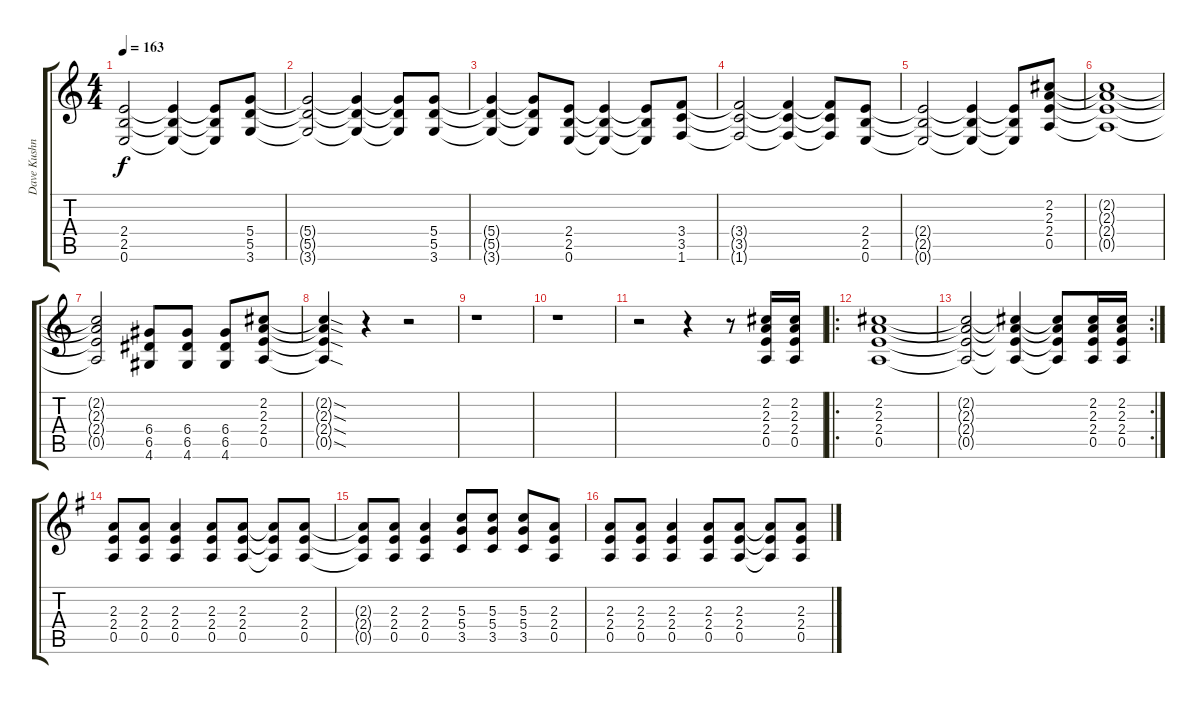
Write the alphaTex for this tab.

\track ("Dave Kushner" "Dave Kushn") {instrument overdrivenguitar}
\staff {score tabs}
\tuning (E4 B3 G3 D3 A2 E2) {hide}
\ts (4 4)
\tempo 163
\clef g2
\ks c
(2.4{t} 2.5{t} 0.6{t}).2{dy f} (2.4{t} 2.5{t} 0.6{t}).4 (2.4{t} 2.5{t} 0.6{t}).8 (5.4 5.5 3.6).8 |
(5.4{t} 5.5{t} 3.6{t}).2 (5.4{t} 5.5{t} 3.6{t}).4 (5.4{t} 5.5{t} 3.6{t}).8 (5.4 5.5 3.6).8 |
(5.4{t} 5.5{t} 3.6{t}).4 (5.4{t} 5.5{t} 3.6{t}).8 (2.4 2.5 0.6).8 (2.4{t} 2.5{t} 0.6{t}).4 (2.4{t} 2.5{t} 0.6{t}).8 (3.4 3.5 1.6).8 |
(3.4{t} 3.5{t} 1.6{t}).2 (3.4{t} 3.5{t} 1.6{t}).4 (3.4{t} 3.5{t} 1.6{t}).8 (2.4 2.5 0.6).8 |
(2.4{t} 2.5{t} 0.6{t}).2 (2.4{t} 2.5{t} 0.6{t}).4 (2.4{t} 2.5{t} 0.6{t}).8 (2.2 2.3 2.4 0.5).8 |
(2.2{t} 2.3{t} 2.4{t} 0.5{t}).1 |
(2.2{t} 2.3{t} 2.4{t} 0.5{t}).2 (6.4 6.5 4.6).8 (6.4 6.5 4.6).8 (6.4 6.5 4.6).8 (2.2 2.3 2.4 0.5).8 |
(2.2{sod t} 2.3{sod t} 2.4{sod t} 0.5{sod t}).4 r.4 r.2 |
r.1 |
r.1 |
r.2 r.4 r.8 (2.2 2.3 2.4 0.5).16 (2.2 2.3 2.4 0.5).16 |
\ro
(2.2 2.3 2.4 0.5).1 |
\rc 2
(2.2{t} 2.3{t} 2.4{t} 0.5{t}).2 (2.2{t} 2.3{t} 2.4{t} 0.5{t}).4 (2.2{t} 2.3{t} 2.4{t} 0.5{t}).8 (2.2 2.3 2.4 0.5).16 (2.2 2.3 2.4 0.5).16 |
\ks g
(2.3 2.4 0.5).8 (2.3 2.4 0.5).8 (2.3 2.4 0.5).4 (2.3 2.4 0.5).8 (2.3 2.4 0.5).8 (2.3{t} 2.4{t} 0.5{t}).8 (2.3 2.4 0.5).8 |
(2.3{t} 2.4{t} 0.5{t}).8 (2.3 2.4 0.5).8 (2.3 2.4 0.5).4 (5.3 5.4 3.5).8 (5.3 5.4 3.5).8 (5.3 5.4 3.5).8 (2.3 2.4 0.5).8 |
(2.3 2.4 0.5).8 (2.3 2.4 0.5).8 (2.3 2.4 0.5).4 (2.3 2.4 0.5).8 (2.3 2.4 0.5).8 (2.3{t} 2.4{t} 0.5{t}).8 (2.3 2.4 0.5).8
